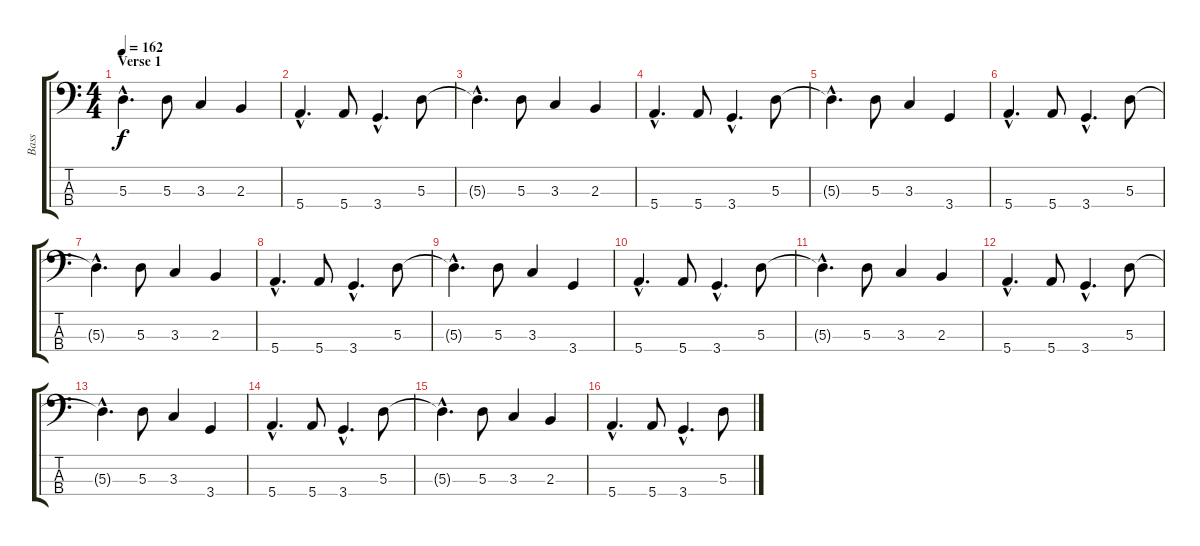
\track ("Bass" "Bass") {instrument electricbassfinger}
\staff {score tabs}
\tuning (G2 D2 A1 E1) {hide}
\ts (4 4)
\section ("" "Verse 1")
\tempo 162
\clef f4
\ks c
5.3{hac t}.4{d dy f} 5.3.8 3.3.4 2.3.4 |
5.4{hac}.4{d} 5.4.8 3.4{hac}.4{d} 5.3.8 |
5.3{hac t}.4{d} 5.3.8 3.3.4 2.3.4 |
5.4{hac}.4{d} 5.4.8 3.4{hac}.4{d} 5.3.8 |
5.3{hac t}.4{d} 5.3.8 3.3.4 3.4.4 |
5.4{hac}.4{d} 5.4.8 3.4{hac}.4{d} 5.3.8 |
5.3{hac t}.4{d} 5.3.8 3.3.4 2.3.4 |
5.4{hac}.4{d} 5.4.8 3.4{hac}.4{d} 5.3.8 |
5.3{hac t}.4{d} 5.3.8 3.3.4 3.4.4 |
5.4{hac}.4{d} 5.4.8 3.4{hac}.4{d} 5.3.8 |
5.3{hac t}.4{d} 5.3.8 3.3.4 2.3.4 |
5.4{hac}.4{d} 5.4.8 3.4{hac}.4{d} 5.3.8 |
5.3{hac t}.4{d} 5.3.8 3.3.4 3.4.4 |
5.4{hac}.4{d} 5.4.8 3.4{hac}.4{d} 5.3.8 |
5.3{hac t}.4{d} 5.3.8 3.3.4 2.3.4 |
5.4{hac}.4{d} 5.4.8 3.4{hac}.4{d} 5.3.8
